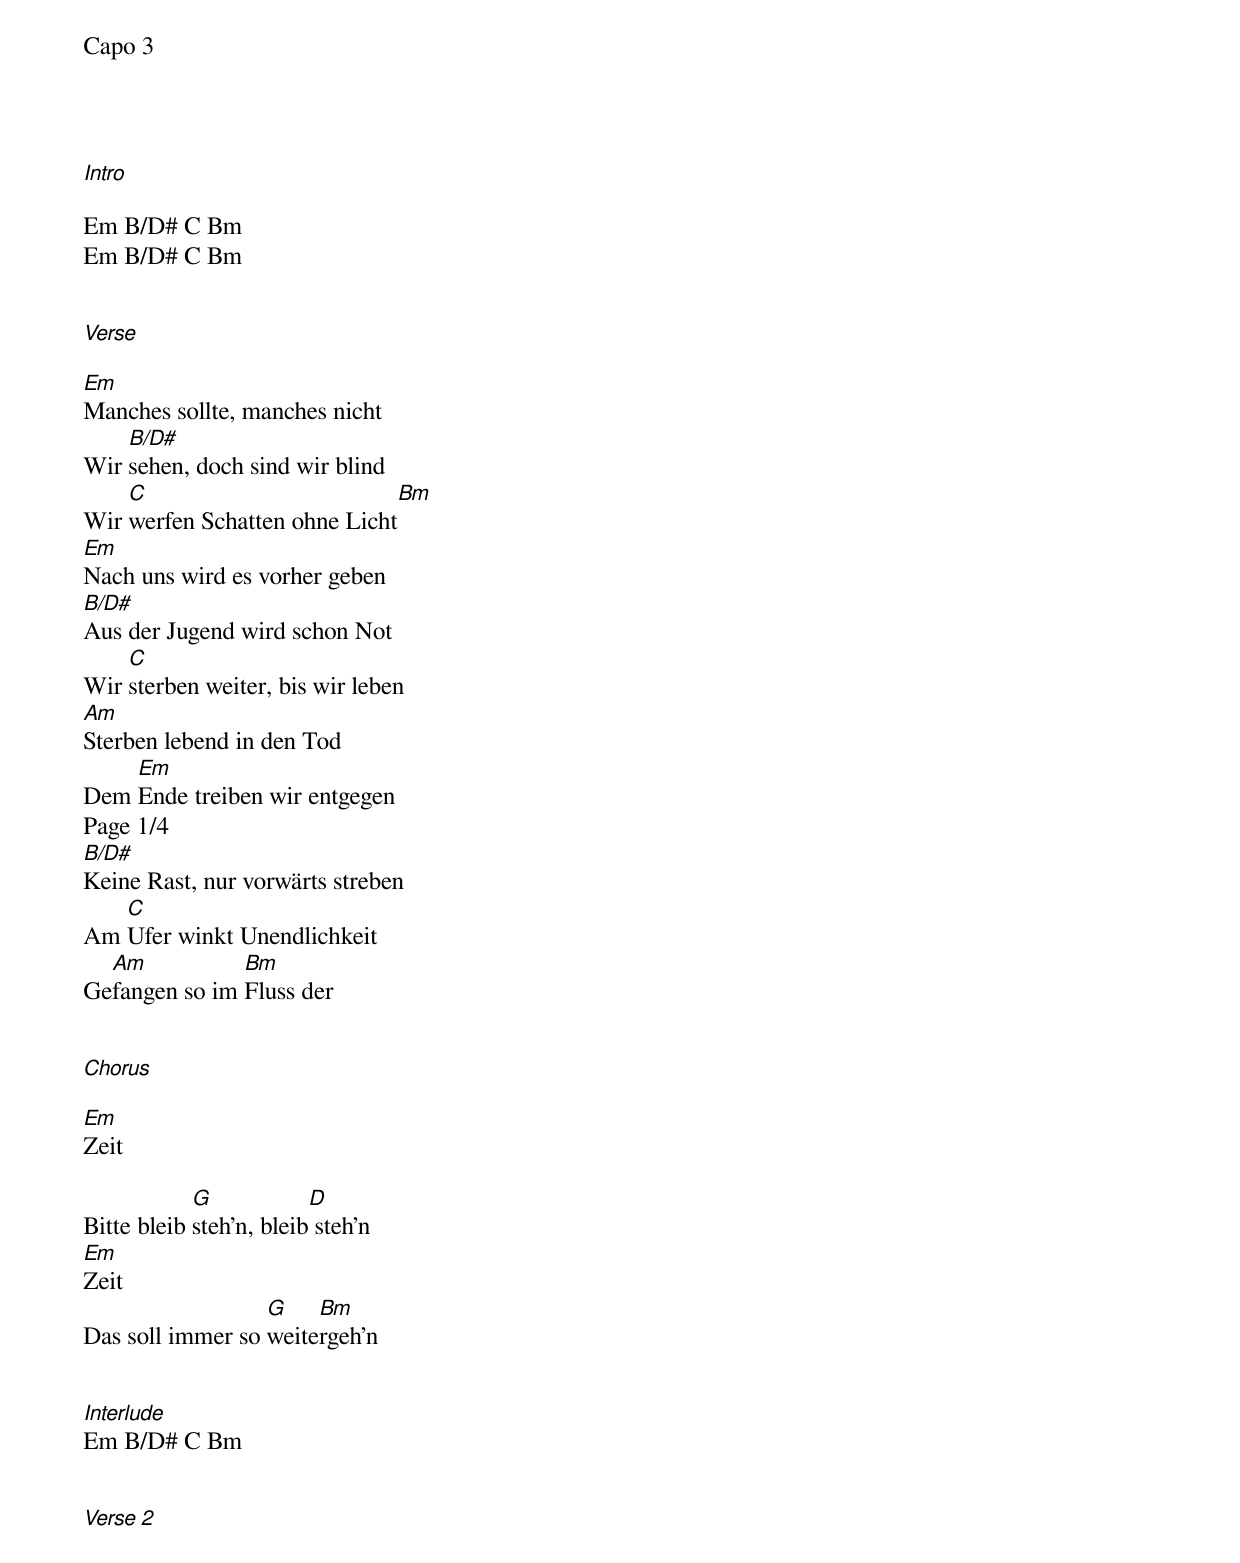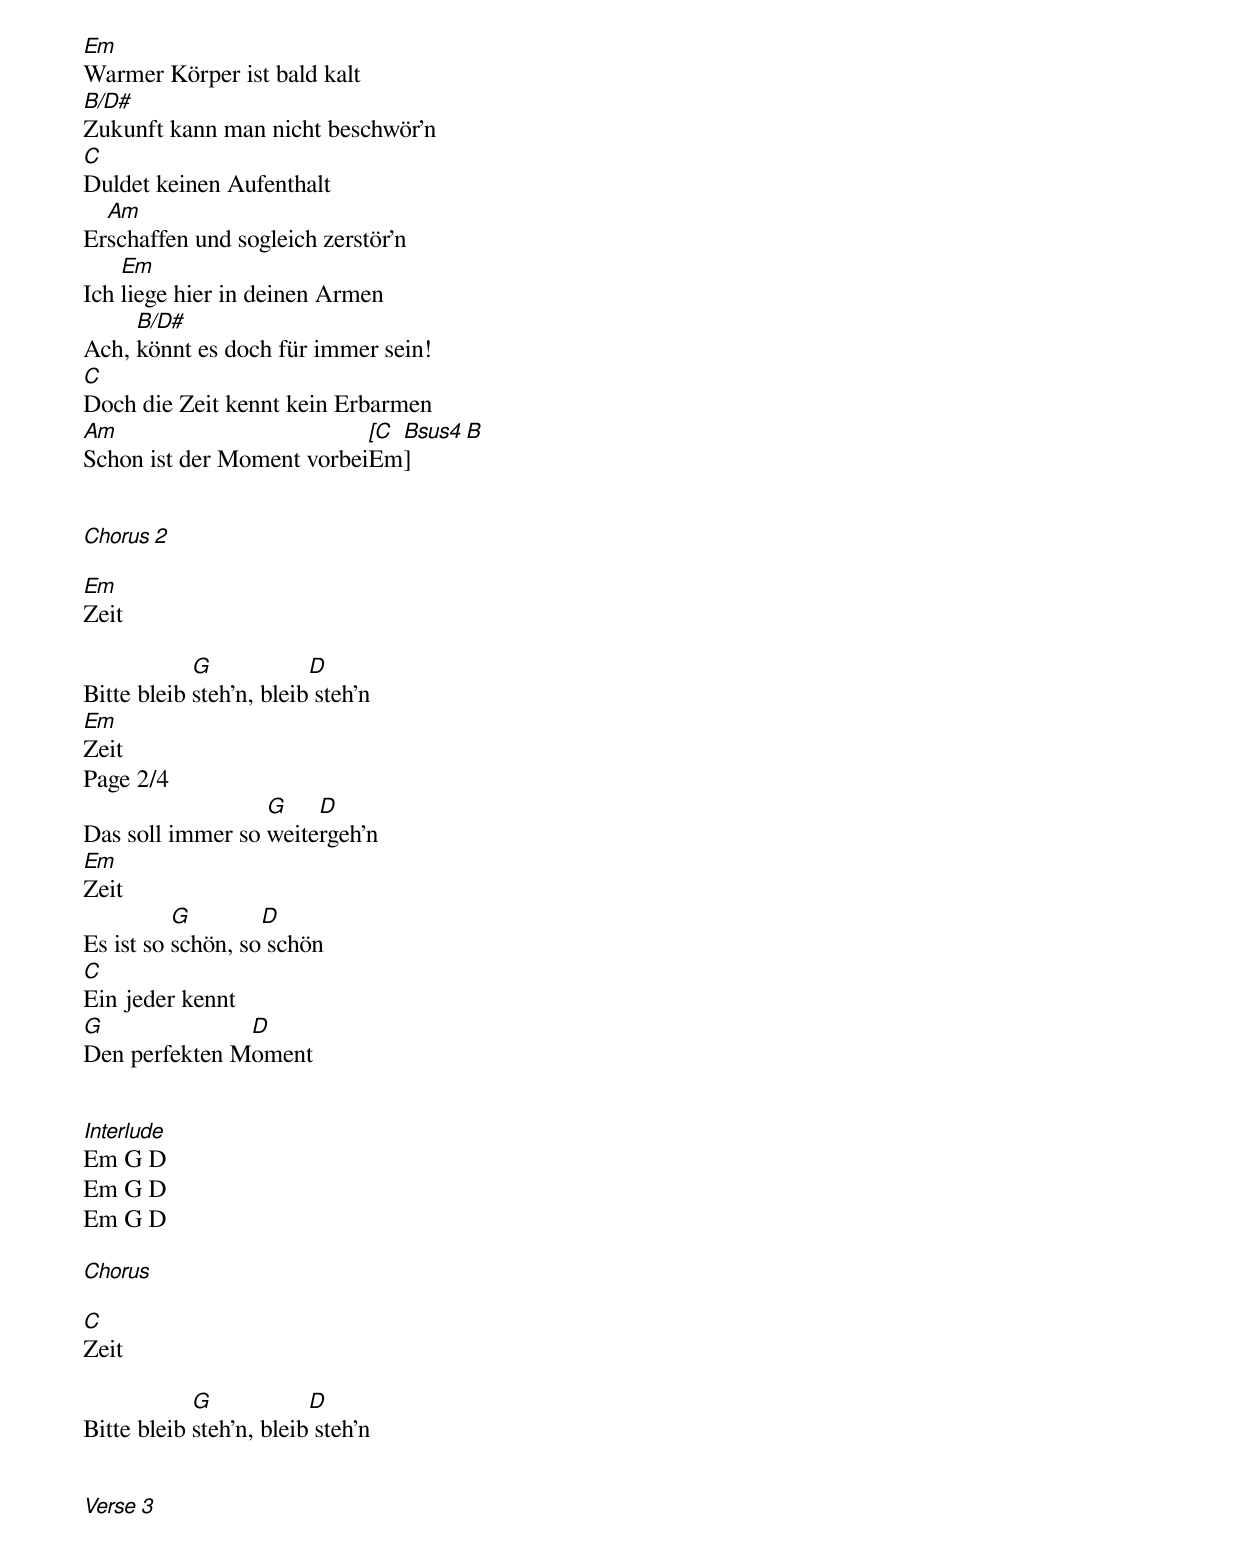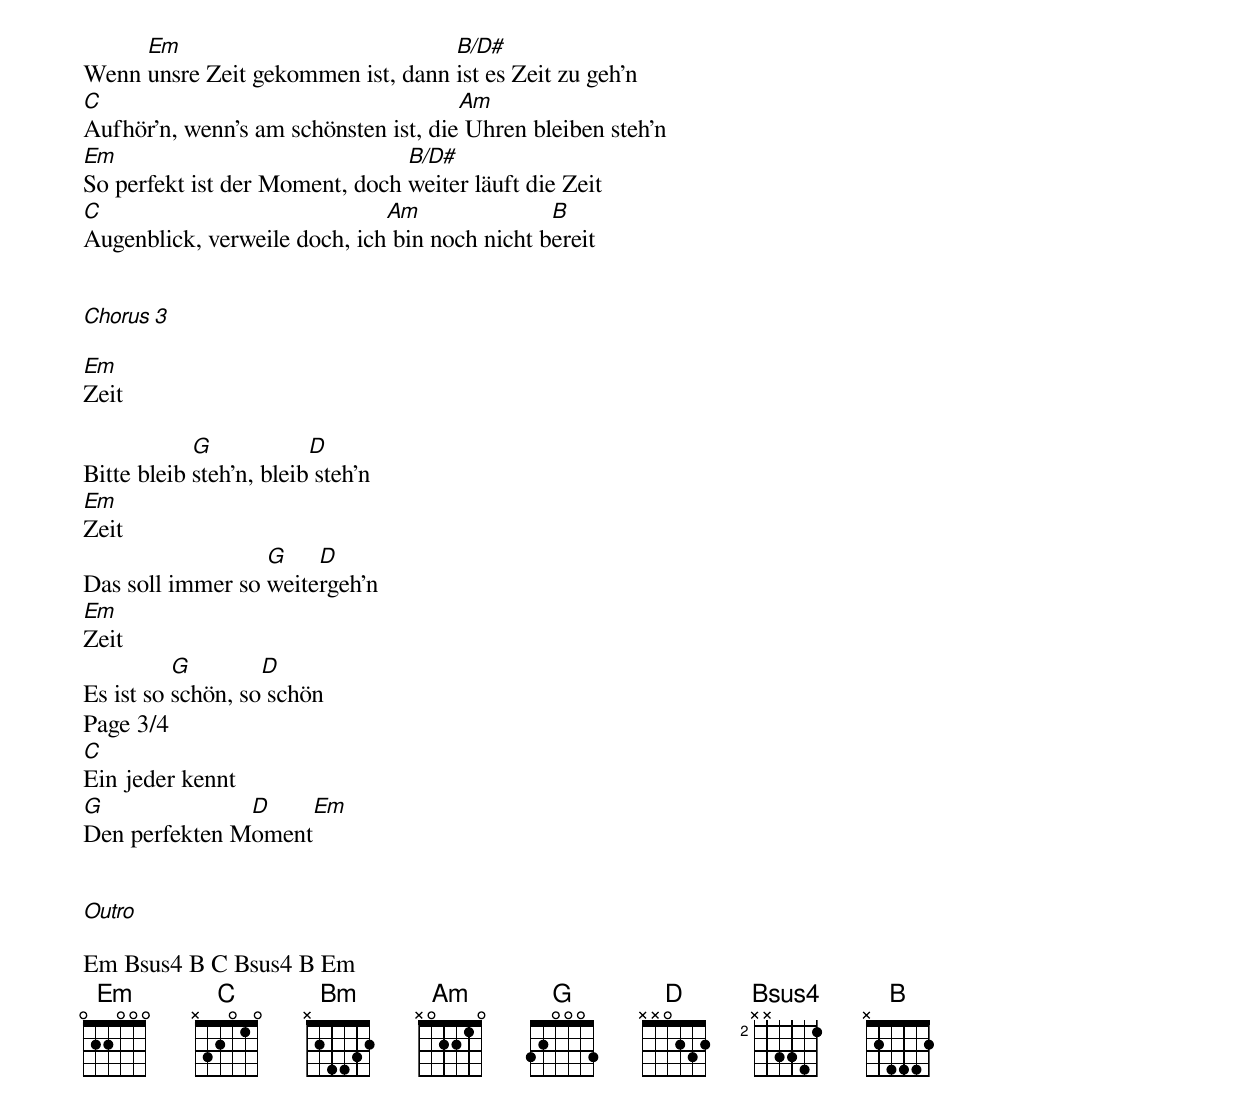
Capo 3




[Intro]

Em B/D# C Bm
Em B/D# C Bm


[Verse]

[Em]Manches sollte, manches nicht
Wir [B/D#]sehen, doch sind wir blind
Wir [C]werfen Schatten ohne Licht[Bm]
[Em]Nach uns wird es vorher geben
[B/D#]Aus der Jugend wird schon Not
Wir [C]sterben weiter, bis wir leben
[Am]Sterben lebend in den Tod
Dem [Em]Ende treiben wir entgegen
Page 1/4
[B/D#]Keine Rast, nur vorwärts streben
Am [C]Ufer winkt Unendlichkeit
Ge[Am]fangen so im [Bm]Fluss dеr


[Chorus]

[Em]Zeit

Bitte bleib [G]stеh’n, bleib[D] steh’n
[Em]Zeit
Das soll immer so [G]weite[Bm]rgeh’n


[Interlude]
Em B/D# C Bm


[Verse 2]

[Em]Warmer Körper ist bald kalt
[B/D#]Zukunft kann man nicht beschwör’n
[C]Duldet keinen Aufenthalt
Er[Am]schaffen und sogleich zerstör’n
Ich [Em]liege hier in deinen Armen
Ach, [B/D#]könnt es doch für immer sein!
[C]Doch die Zeit kennt kein Erbarmen
[Am]Schon ist der Moment vorbei[[C]Em[Bsus4]][B]


[Chorus 2]

[Em]Zeit

Bitte bleib [G]stеh’n, bleib[D] steh’n
[Em]Zeit
Page 2/4
Das soll immer so [G]weite[D]rgeh’n
[Em]Zeit
Es ist so [G]schön, so[D] schön
[C]Ein jeder kennt
[G]Den perfekten M[D]oment


[Interlude]
Em G D
Em G D
Em G D

[Chorus]

[C]Zeit

Bitte bleib [G]stеh’n, bleib[D] steh’n


[Verse 3]

Wenn [Em]unsre Zeit gekommen ist, dann [B/D#]ist es Zeit zu geh’n
[C]Aufhör’n, wenn’s am schönsten ist, die[Am] Uhren bleiben steh’n
[Em]So perfekt ist der Moment, doch [B/D#]weiter läuft die Zeit
[C]Augenblick, verweile doch, ich[Am] bin noch nicht b[B]ereit


[Chorus 3]

[Em]Zeit

Bitte bleib [G]stеh’n, bleib[D] steh’n
[Em]Zeit
Das soll immer so [G]weite[D]rgeh’n
[Em]Zeit
Es ist so [G]schön, so[D] schön
Page 3/4
[C]Ein jeder kennt
[G]Den perfekten M[D]oment[Em]


[Outro]

Em Bsus4 B C Bsus4 B Em
